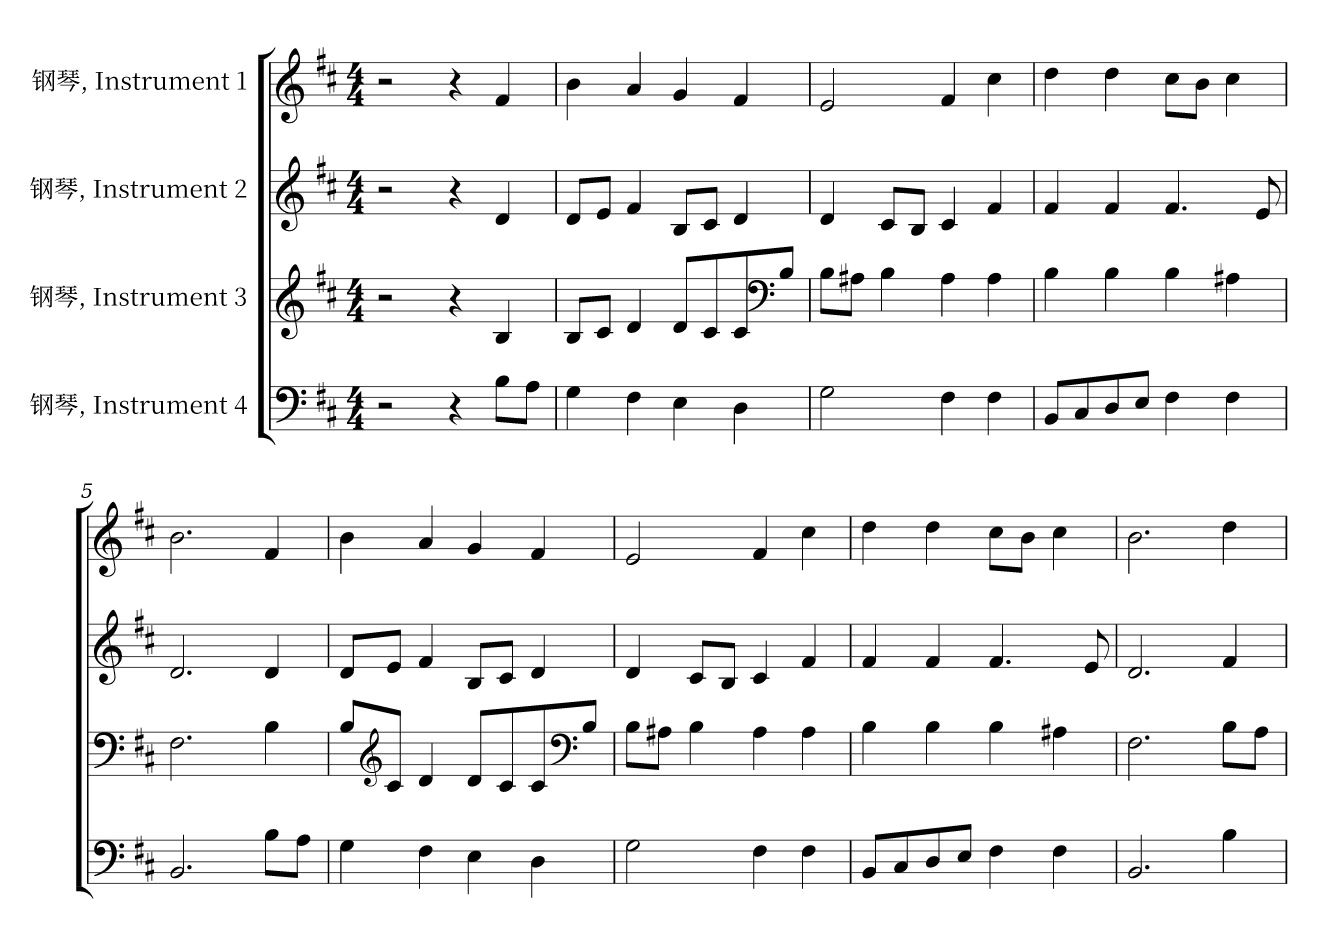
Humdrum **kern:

**kern	**kern	**kern	**kern
*part4	*part3	*part2	*part1
*staff4	*staff3	*staff2	*staff1
*I"钢琴, Instrument 4	*I"钢琴, Instrument 3	*I"钢琴, Instrument 2	*I"钢琴, Instrument 1
*clefF4	*clefG2	*clefG2	*clefG2
*k[f#c#]	*k[f#c#]	*k[f#c#]	*k[f#c#]
*M4/4	*M4/4	*M4/4	*M4/4
*MM96	*MM96	*MM96	*MM96
=1	=1	=1	=1
2r	2r	2r	2r
4r	4r	4r	4r
8B\L	4B/	4d/	4f#/
8A\J	.	.	.
=2	=2	=2	=2
4G\	8B/L	8d/L	4b\
.	8c#/J	8e/J	.
4F#\	4d/	4f#/	4a/
4E\	8d/L	8B/L	4g/
.	8c#/	8c#/J	.
4D\	8c#/	4d/	4f#/
*	*clefF4	*	*
.	8B/J	.	.
=3	=3	=3	=3
2G\	8B\L	4d/	2e/
.	8A#X\J	.	.
.	4B\	8c#/L	.
.	.	8B/J	.
4F#\	4A#\	4c#/	4f#/
4F#\	4A#\	4f#/	4cc#\
=4	=4	=4	=4
8BB/L	4B\	4f#/	4dd\
8C#/	.	.	.
8D/	4B\	4f#/	4dd\
8E/J	.	.	.
4F#\	4B\	4.f#/	8cc#\L
.	.	.	8b\J
4F#\	4A#X\	.	4cc#\
.	.	8e/	.
!!LO:LB:g=z
=5	=5	=5	=5
2.BB/	2.F#\	2.d/	2.b\
8B\L	4B\	4d/	4f#/
8A\J	.	.	.
=6	=6	=6	=6
4G\	8B/L	8d/L	4b\
*	*clefG2	*	*
.	8c#/J	8e/J	.
4F#\	4d/	4f#/	4a/
4E\	8d/L	8B/L	4g/
.	8c#/	8c#/J	.
4D\	8c#/	4d/	4f#/
*	*clefF4	*	*
.	8B/J	.	.
=7	=7	=7	=7
2G\	8B\L	4d/	2e/
.	8A#X\J	.	.
.	4B\	8c#/L	.
.	.	8B/J	.
4F#\	4A#\	4c#/	4f#/
4F#\	4A#\	4f#/	4cc#\
=8	=8	=8	=8
8BB/L	4B\	4f#/	4dd\
8C#/	.	.	.
8D/	4B\	4f#/	4dd\
8E/J	.	.	.
4F#\	4B\	4.f#/	8cc#\L
.	.	.	8b\J
4F#\	4A#X\	.	4cc#\
.	.	8e/	.
=9	=9	=9	=9
2.BB/	2.F#\	2.d/	2.b\
4B\	8B\L	4f#/	4dd\
.	8A\J	.	.
=	=	=	=
*-	*-	*-	*-
